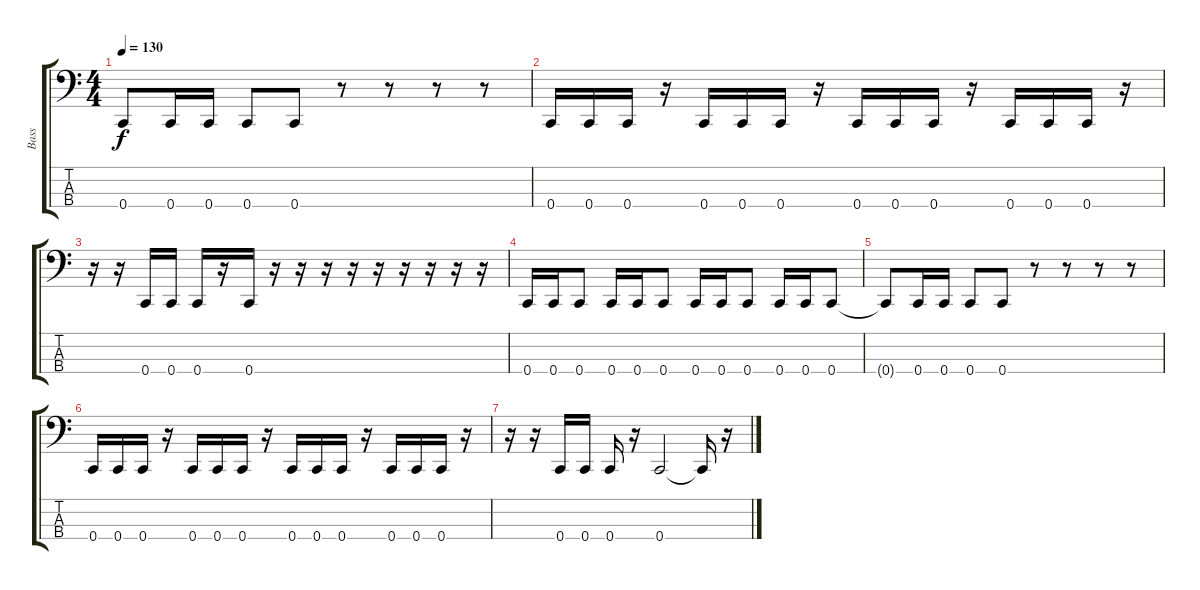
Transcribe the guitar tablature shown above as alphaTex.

\track ("Bass" "Bass") {instrument electricbasspick}
\staff {score tabs}
\tuning (F2 C2 G1 C1) {hide}
\ts (4 4)
\tempo 130
\clef f4
\ks c
0.4{t}.8{dy f} 0.4.16 0.4.16 0.4.8 0.4.8 r.8 r.8 r.8 r.8 |
0.4.16 0.4.16 0.4.16 r.16 0.4.16 0.4.16 0.4.16 r.16 0.4.16 0.4.16 0.4.16 r.16 0.4.16 0.4.16 0.4.16 r.16 |
r.16 r.16 0.4.16 0.4.16 0.4.16 r.16 0.4.16 r.16 r.16 r.16 r.16 r.16 r.16 r.16 r.16 r.16 |
0.4.16 0.4.16 0.4.8 0.4.16 0.4.16 0.4.8 0.4.16 0.4.16 0.4.8 0.4.16 0.4.16 0.4.8 |
0.4{t}.8 0.4.16 0.4.16 0.4.8 0.4.8 r.8 r.8 r.8 r.8 |
0.4.16 0.4.16 0.4.16 r.16 0.4.16 0.4.16 0.4.16 r.16 0.4.16 0.4.16 0.4.16 r.16 0.4.16 0.4.16 0.4.16 r.16 |
r.16 r.16 0.4.16 0.4.16 0.4.16 r.16 0.4.2 0.4{t}.16 r.16
